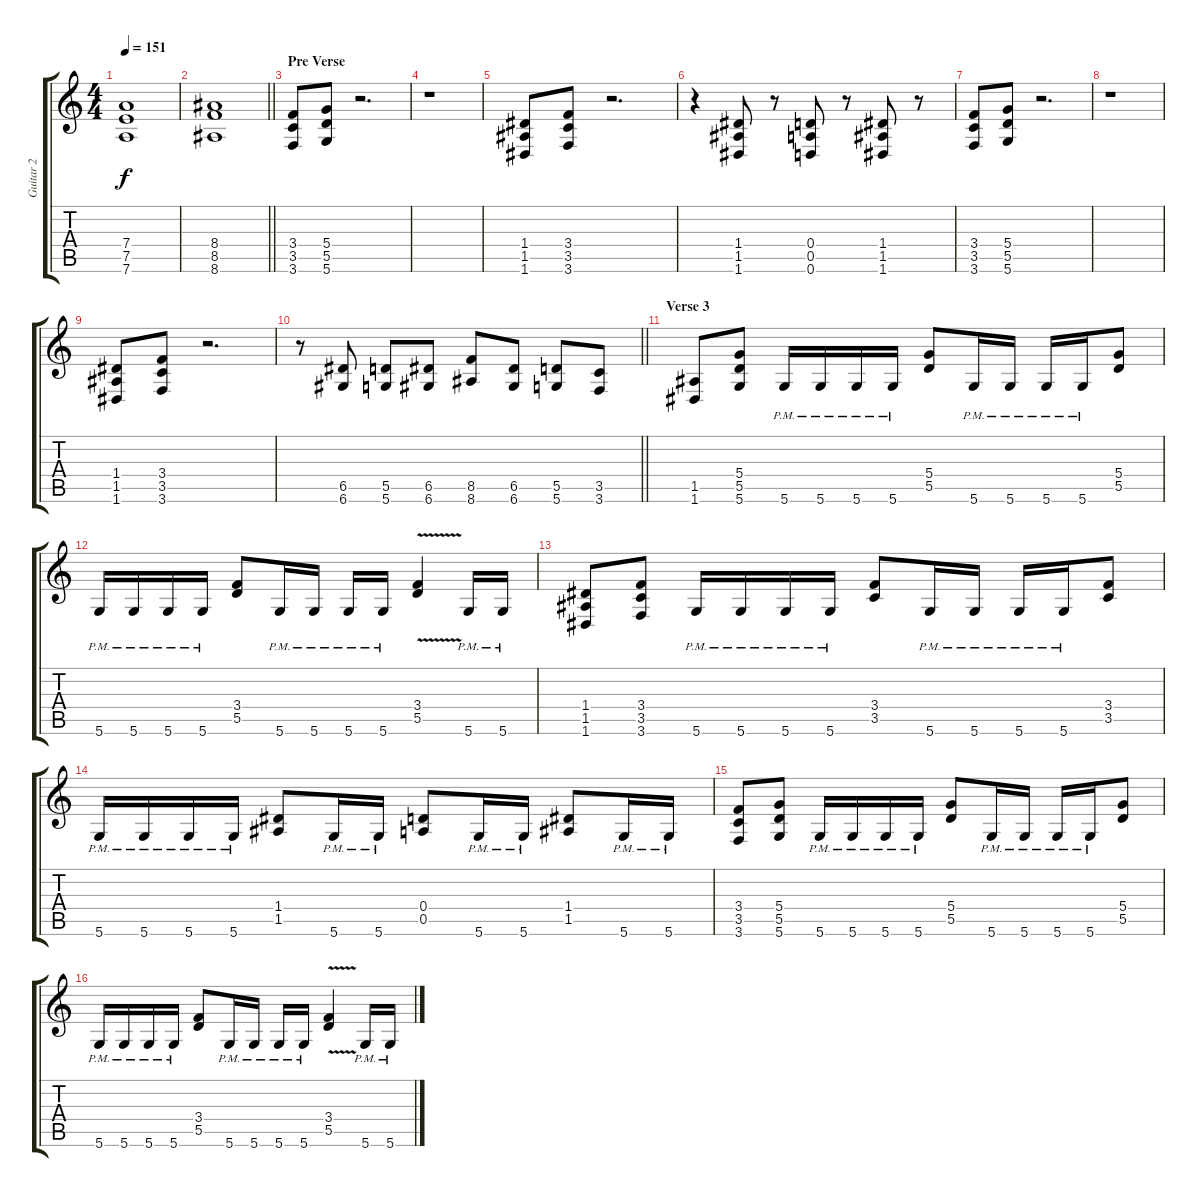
\track ("Guitar 2" "Guitar 2") {instrument overdrivenguitar}
\staff {score tabs}
\tuning (E4 B3 G3 D3 A2 D2) {hide}
\ts (4 4)
\tempo 151
\clef g2
\ks c
(7.4 7.5 7.6).1{dy f} |
\barLineRight lightlight
(8.4 8.5 8.6).1 |
\section ("" "Pre Verse")
(3.4 3.5 3.6).8 (5.4 5.5 5.6).8 r.2{d} |
r.1 |
(1.4 1.5 1.6).8 (3.4 3.5 3.6).8 r.2{d} |
r.4 (1.4 1.5 1.6).8 r.8 (0.4 0.5 0.6).8 r.8 (1.4 1.5 1.6).8 r.8 |
(3.4 3.5 3.6).8 (5.4 5.5 5.6).8 r.2{d} |
r.1 |
(1.4 1.5 1.6).8 (3.4 3.5 3.6).8 r.2{d} |
\barLineRight lightlight
r.8 (6.5 6.6).8 (5.5 5.6).8 (6.5 6.6).8 (8.5 8.6).8 (6.5 6.6).8 (5.5 5.6).8 (3.5 3.6).8 |
\section ("" "Verse 3")
(1.5 1.6).8 (5.4 5.5 5.6).8 5.6{pm}.16 5.6{pm}.16 5.6{pm}.16 5.6{pm}.16 (5.4 5.5).8 5.6{pm}.16 5.6{pm}.16 5.6{pm}.16 5.6{pm}.16 (5.4 5.5).8 |
5.6{pm}.16 5.6{pm}.16 5.6{pm}.16 5.6{pm}.16 (3.4 5.5).8 5.6{pm}.16 5.6{pm}.16 5.6{pm}.16 5.6{pm}.16 (3.4{v} 5.5{v}).4 5.6{pm}.16 5.6{pm}.16 |
(1.4 1.5 1.6).8 (3.4 3.5 3.6).8 5.6{pm}.16 5.6{pm}.16 5.6{pm}.16 5.6{pm}.16 (3.4 3.5).8 5.6{pm}.16 5.6{pm}.16 5.6{pm}.16 5.6{pm}.16 (3.4 3.5).8 |
5.6{pm}.16 5.6{pm}.16 5.6{pm}.16 5.6{pm}.16 (1.4 1.5).8 5.6{pm}.16 5.6{pm}.16 (0.4 0.5).8 5.6{pm}.16 5.6{pm}.16 (1.4 1.5).8 5.6{pm}.16 5.6{pm}.16 |
(3.4 3.5 3.6).8 (5.4 5.5 5.6).8 5.6{pm}.16 5.6{pm}.16 5.6{pm}.16 5.6{pm}.16 (5.4 5.5).8 5.6{pm}.16 5.6{pm}.16 5.6{pm}.16 5.6{pm}.16 (5.4 5.5).8 |
5.6{pm}.16 5.6{pm}.16 5.6{pm}.16 5.6{pm}.16 (3.4 5.5).8 5.6{pm}.16 5.6{pm}.16 5.6{pm}.16 5.6{pm}.16 (3.4{v} 5.5{v}).4 5.6{pm}.16 5.6{pm}.16
